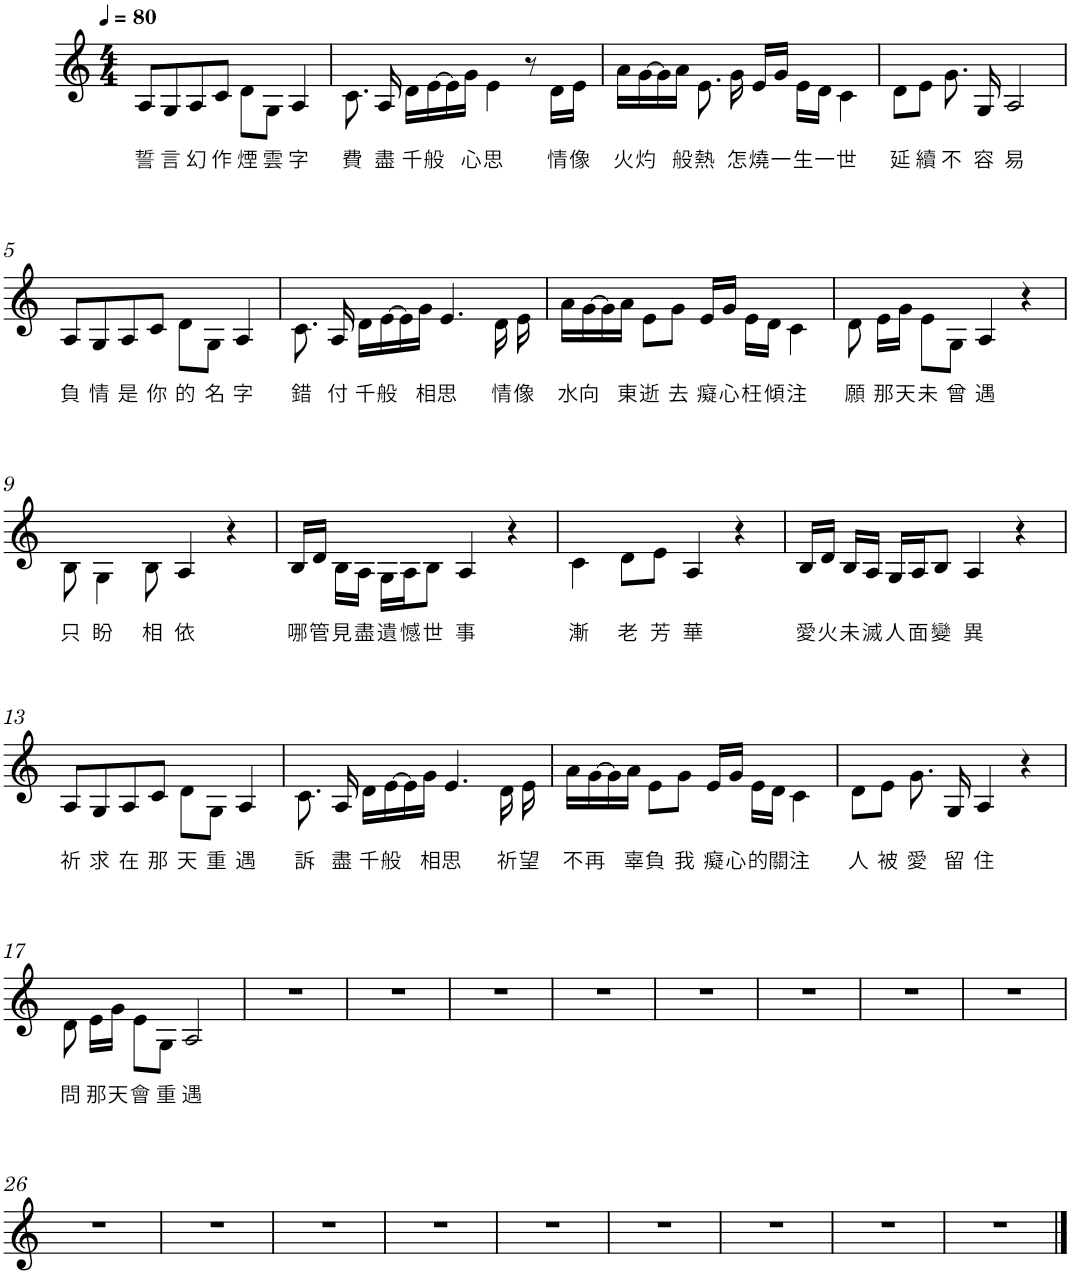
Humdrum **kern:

**kern	**text
*part1	*part1
*staff1	*staff1
*I"Piano	*
*I'Pno	*
*clefG2	*
*k[]	*
*M4/4	*
*MM80	*
=1	=1
!	!LO:LY:b
8A/L	誓
!	!LO:LY:b
8G/	言
!	!LO:LY:b
8A/	幻
!	!LO:LY:b
8c/J	作
!	!LO:LY:b
8d\L	煙
!	!LO:LY:b
8G\J	雲
!	!LO:LY:b
4A/	字
=2	=2
!	!LO:LY:b
8.c\	費
!	!LO:LY:b
16A/	盡
!	!LO:LY:b
16d\LL	千
!	!LO:LY:b
[16e\	般
16e\]	.
!	!LO:LY:b
16g\JJ	心
!	!LO:LY:b
4e\	思
8r	.
!	!LO:LY:b
16d\LL	情
!	!LO:LY:b
16e\JJ	像
=3	=3
!	!LO:LY:b
16a\LL	火
!	!LO:LY:b
[16g\	灼
16g\]	.
!	!LO:LY:b
16a\JJ	般
!	!LO:LY:b
8.e\	熱
!	!LO:LY:b
16g\	怎
!	!LO:LY:b
16e/LL	燒
!	!LO:LY:b
16g/JJ	一
!	!LO:LY:b
16e\LL	生
!	!LO:LY:b
16d\JJ	一
!	!LO:LY:b
4c\	世
=4	=4
!	!LO:LY:b
8d\L	延
!	!LO:LY:b
8e\J	續
!	!LO:LY:b
8.g\	不
!	!LO:LY:b
16G/	容
!	!LO:LY:b
2A/	易
!!LO:LB:g=z
=5	=5
!	!LO:LY:b
8A/L	負
!	!LO:LY:b
8G/	情
!	!LO:LY:b
8A/	是
!	!LO:LY:b
8c/J	你
!	!LO:LY:b
8d\L	的
!	!LO:LY:b
8G\J	名
!	!LO:LY:b
4A/	字
=6	=6
!	!LO:LY:b
8.c\	錯
!	!LO:LY:b
16A/	付
!	!LO:LY:b
16d\LL	千
!	!LO:LY:b
[16e\	般
16e\]	.
!	!LO:LY:b
16g\JJ	相
!	!LO:LY:b
4.e/	思
!	!LO:LY:b
16d\	情
!	!LO:LY:b
16e\	像
=7	=7
!	!LO:LY:b
16a\LL	水
!	!LO:LY:b
[16g\	向
16g\]	.
!	!LO:LY:b
16a\JJ	東
!	!LO:LY:b
8e\L	逝
!	!LO:LY:b
8g\J	去
!	!LO:LY:b
16e/LL	癡
!	!LO:LY:b
16g/JJ	心
!	!LO:LY:b
16e\LL	枉
!	!LO:LY:b
16d\JJ	傾
!	!LO:LY:b
4c\	注
=8	=8
!	!LO:LY:b
8d\	願
!	!LO:LY:b
16e\LL	那
!	!LO:LY:b
16g\JJ	天
!	!LO:LY:b
8e\L	未
!	!LO:LY:b
8G\J	曾
!	!LO:LY:b
4A/	遇
4r	.
!!LO:LB:g=z
=9	=9
!	!LO:LY:b
8B\	只
!	!LO:LY:b
4G\	盼
!	!LO:LY:b
8B\	相
!	!LO:LY:b
4A/	依
4r	.
=10	=10
!	!LO:LY:b
16B/LL	哪
!	!LO:LY:b
16d/JJ	管
!	!LO:LY:b
16B\LL	見
!	!LO:LY:b
16A\JJ	盡
!	!LO:LY:b
16G\LL	遺
!	!LO:LY:b
16A\J	憾
!	!LO:LY:b
8B\J	世
!	!LO:LY:b
4A/	事
4r	.
=11	=11
!	!LO:LY:b
4c\	漸
!	!LO:LY:b
8d\L	老
!	!LO:LY:b
8e\J	芳
!	!LO:LY:b
4A/	華
4r	.
=12	=12
!	!LO:LY:b
16B/LL	愛
!	!LO:LY:b
16d/JJ	火
!	!LO:LY:b
16B/LL	未
!	!LO:LY:b
16A/JJ	滅
!	!LO:LY:b
16G/LL	人
!	!LO:LY:b
16A/J	面
!	!LO:LY:b
8B/J	變
!	!LO:LY:b
4A/	異
4r	.
!!LO:LB:g=z
=13	=13
!	!LO:LY:b
8A/L	祈
!	!LO:LY:b
8G/	求
!	!LO:LY:b
8A/	在
!	!LO:LY:b
8c/J	那
!	!LO:LY:b
8d\L	天
!	!LO:LY:b
8G\J	重
!	!LO:LY:b
4A/	遇
=14	=14
!	!LO:LY:b
8.c\	訴
!	!LO:LY:b
16A/	盡
!	!LO:LY:b
16d\LL	千
!	!LO:LY:b
[16e\	般
16e\]	.
!	!LO:LY:b
16g\JJ	相
!	!LO:LY:b
4.e/	思
!	!LO:LY:b
16d\	祈
!	!LO:LY:b
16e\	望
=15	=15
!	!LO:LY:b
16a\LL	不
!	!LO:LY:b
[16g\	再
16g\]	.
!	!LO:LY:b
16a\JJ	辜
!	!LO:LY:b
8e\L	負
!	!LO:LY:b
8g\J	我
!	!LO:LY:b
16e/LL	癡
!	!LO:LY:b
16g/JJ	心
!	!LO:LY:b
16e\LL	的
!	!LO:LY:b
16d\JJ	關
!	!LO:LY:b
4c\	注
=16	=16
!	!LO:LY:b
8d\L	人
!	!LO:LY:b
8e\J	被
!	!LO:LY:b
8.g\	愛
!	!LO:LY:b
16G/	留
!	!LO:LY:b
4A/	住
4r	.
!!LO:LB:g=z
=17	=17
!	!LO:LY:b
8d\	問
!	!LO:LY:b
16e\LL	那
!	!LO:LY:b
16g\JJ	天
!	!LO:LY:b
8e\L	會
!	!LO:LY:b
8G\J	重
!	!LO:LY:b
2A/	遇
=18	=18
1r	.
=19	=19
1r	.
=20	=20
1r	.
=21	=21
1r	.
=22	=22
1r	.
=23	=23
1r	.
=24	=24
1r	.
=25	=25
1r	.
!!LO:LB:g=z
=26	=26
1r	.
=27	=27
1r	.
=28	=28
1r	.
=29	=29
1r	.
=30	=30
1r	.
=31	=31
1r	.
=32	=32
1r	.
=33	=33
1r	.
=34	=34
1r	.
==	==
*-	*-
